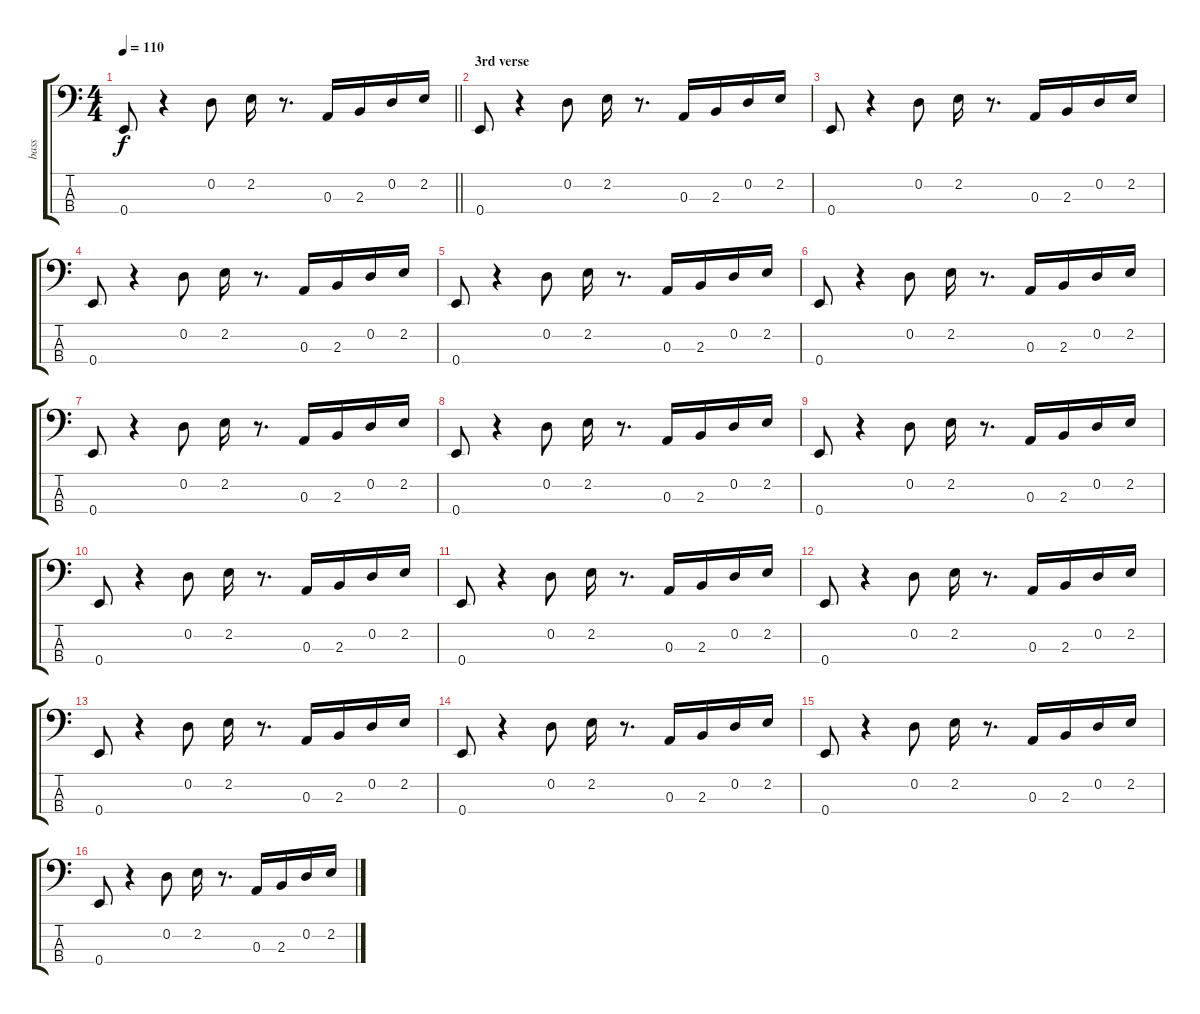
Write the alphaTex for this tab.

\track ("bass" "bass") {instrument electricbassfinger}
\staff {score tabs}
\tuning (G2 D2 A1 E1) {hide}
\ts (4 4)
\tempo 110
\clef f4
\barLineRight lightlight
\ks aminor
0.4.8{dy f} r.4 0.2.8 2.2.16 r.8{d} 0.3.16 2.3.16 0.2.16 2.2.16 |
\section ("" "3rd verse")
0.4.8 r.4 0.2.8 2.2.16 r.8{d} 0.3.16 2.3.16 0.2.16 2.2.16 |
0.4.8 r.4 0.2.8 2.2.16 r.8{d} 0.3.16 2.3.16 0.2.16 2.2.16 |
0.4.8 r.4 0.2.8 2.2.16 r.8{d} 0.3.16 2.3.16 0.2.16 2.2.16 |
0.4.8 r.4 0.2.8 2.2.16 r.8{d} 0.3.16 2.3.16 0.2.16 2.2.16 |
0.4.8 r.4 0.2.8 2.2.16 r.8{d} 0.3.16 2.3.16 0.2.16 2.2.16 |
0.4.8 r.4 0.2.8 2.2.16 r.8{d} 0.3.16 2.3.16 0.2.16 2.2.16 |
0.4.8 r.4 0.2.8 2.2.16 r.8{d} 0.3.16 2.3.16 0.2.16 2.2.16 |
0.4.8 r.4 0.2.8 2.2.16 r.8{d} 0.3.16 2.3.16 0.2.16 2.2.16 |
0.4.8 r.4 0.2.8 2.2.16 r.8{d} 0.3.16 2.3.16 0.2.16 2.2.16 |
0.4.8 r.4 0.2.8 2.2.16 r.8{d} 0.3.16 2.3.16 0.2.16 2.2.16 |
0.4.8 r.4 0.2.8 2.2.16 r.8{d} 0.3.16 2.3.16 0.2.16 2.2.16 |
0.4.8 r.4 0.2.8 2.2.16 r.8{d} 0.3.16 2.3.16 0.2.16 2.2.16 |
0.4.8 r.4 0.2.8 2.2.16 r.8{d} 0.3.16 2.3.16 0.2.16 2.2.16 |
0.4.8 r.4 0.2.8 2.2.16 r.8{d} 0.3.16 2.3.16 0.2.16 2.2.16 |
0.4.8 r.4 0.2.8 2.2.16 r.8{d} 0.3.16 2.3.16 0.2.16 2.2.16
